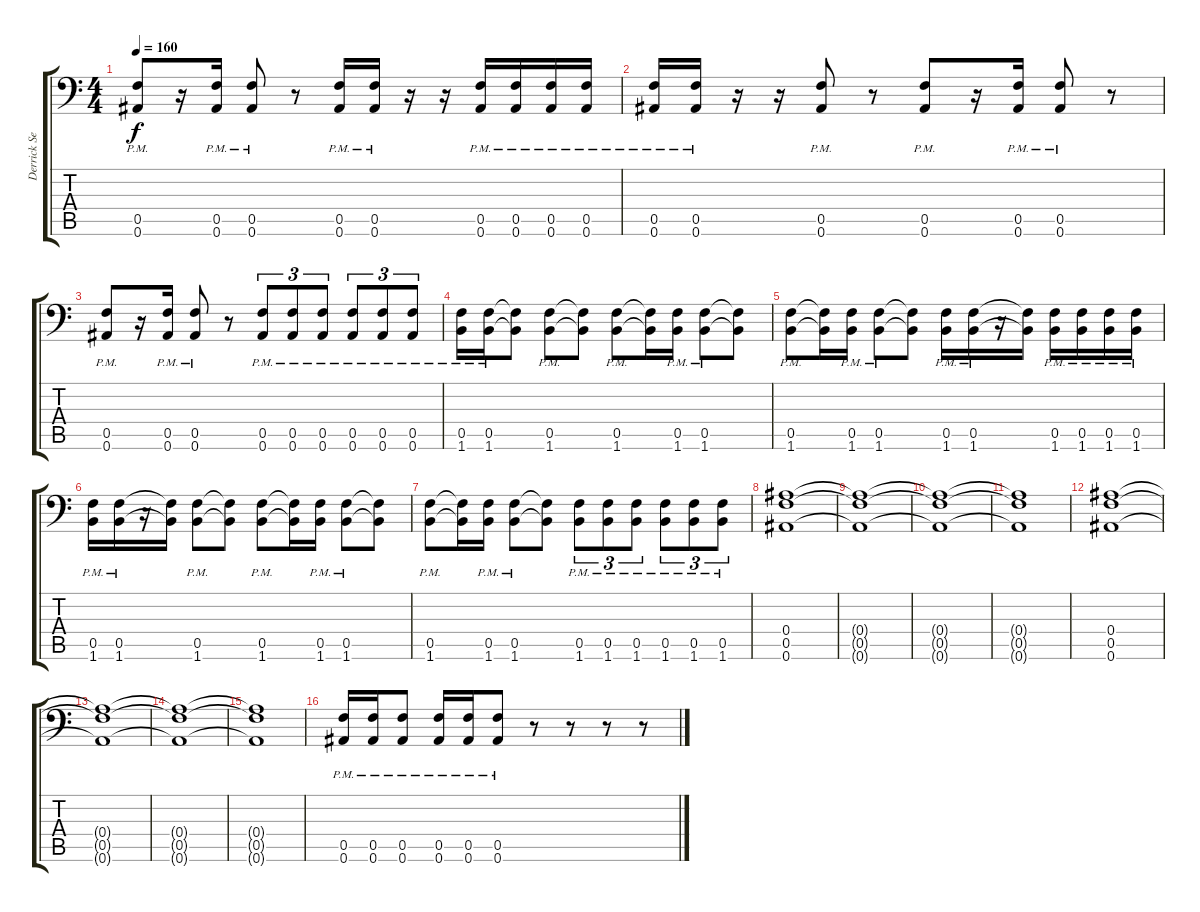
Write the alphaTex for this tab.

\track ("Derrick Sechrist" "Derrick Se") {instrument distortionguitar}
\staff {score tabs}
\tuning (C4 G3 Eb3 Bb2 F2 Bb1) {hide}
\ts (4 4)
\tempo 160
\clef f4
\ks c
(0.5{pm} 0.6{pm}).8{dy f} r.16 (0.5{pm} 0.6{pm}).16 (0.5{pm} 0.6{pm}).8 r.8 (0.5{pm} 0.6{pm}).16 (0.5{pm} 0.6{pm}).16 r.16 r.16 (0.5{pm} 0.6{pm}).16 (0.5{pm} 0.6{pm}).16 (0.5{pm} 0.6{pm}).16 (0.5{pm} 0.6{pm}).16 |
(0.5{pm} 0.6{pm}).16 (0.5{pm} 0.6{pm}).16 r.16 r.16 (0.5{pm} 0.6{pm}).8 r.8 (0.5{pm} 0.6{pm}).8 r.16 (0.5{pm} 0.6{pm}).16 (0.5{pm} 0.6{pm}).8 r.8 |
(0.5{pm} 0.6{pm}).8 r.16 (0.5{pm} 0.6{pm}).16 (0.5{pm} 0.6{pm}).8 r.8 (0.5{pm} 0.6{pm}).8{tu (3 2)} (0.5{pm} 0.6{pm}).8{tu (3 2)} (0.5{pm} 0.6{pm}).8{tu (3 2)} (0.5{pm} 0.6{pm}).8{tu (3 2)} (0.5{pm} 0.6{pm}).8{tu (3 2)} (0.5{pm} 0.6{pm}).8{tu (3 2)} |
(0.5{pm} 1.6{pm}).16 (0.5{pm} 1.6{pm}).16 (0.5{t} 1.6{t}).8 (0.5{pm} 1.6{pm}).8 (0.5{t} 1.6{t}).8 (0.5{pm} 1.6{pm}).8 (0.5{t} 1.6{t}).16 (0.5{pm} 1.6{pm}).16 (0.5{pm} 1.6{pm}).8 (0.5{t} 1.6{t}).8 |
(0.5{pm} 1.6{pm}).8 (0.5{t} 1.6{t}).16 (0.5{pm} 1.6{pm}).16 (0.5{pm} 1.6{pm}).8 (0.5{t} 1.6{t}).8 (0.5{pm} 1.6{pm}).16 (0.5{pm} 1.6{pm}).16 r.16 (0.5{t} 1.6{t}).16 (0.5{pm} 1.6{pm}).16 (0.5{pm} 1.6{pm}).16 (0.5{pm} 1.6{pm}).16 (0.5{pm} 1.6{pm}).16 |
(0.5{pm} 1.6{pm}).16 (0.5{pm} 1.6{pm}).16 r.16 (0.5{t} 1.6{t}).16 (0.5{pm} 1.6{pm}).8 (0.5{t} 1.6{t}).8 (0.5{pm} 1.6{pm}).8 (0.5{t} 1.6{t}).16 (0.5{pm} 1.6{pm}).16 (0.5{pm} 1.6{pm}).8 (0.5{t} 1.6{t}).8 |
(0.5{pm} 1.6{pm}).8 (0.5{t} 1.6{t}).16 (0.5{pm} 1.6{pm}).16 (0.5{pm} 1.6{pm}).8 (0.5{t} 1.6{t}).8 (0.5{pm} 1.6{pm}).8{tu (3 2)} (0.5{pm} 1.6{pm}).8{tu (3 2)} (0.5{pm} 1.6{pm}).8{tu (3 2)} (0.5{pm} 1.6{pm}).8{tu (3 2)} (0.5{pm} 1.6{pm}).8{tu (3 2)} (0.5{pm} 1.6{pm}).8{tu (3 2)} |
(0.4 0.5 0.6).1 |
(0.4{t} 0.5{t} 0.6{t}).1 |
(0.4{t} 0.5{t} 0.6{t}).1 |
(0.4{t} 0.5{t} 0.6{t}).1 |
(0.4 0.5 0.6).1 |
(0.4{t} 0.5{t} 0.6{t}).1 |
(0.4{t} 0.5{t} 0.6{t}).1 |
(0.4{t} 0.5{t} 0.6{t}).1 |
(0.5{pm} 0.6{pm}).16 (0.5{pm} 0.6{pm}).16 (0.5{pm} 0.6{pm}).8 (0.5{pm} 0.6{pm}).16 (0.5{pm} 0.6{pm}).16 (0.5{pm} 0.6{pm}).8 r.8 r.8 r.8 r.8
